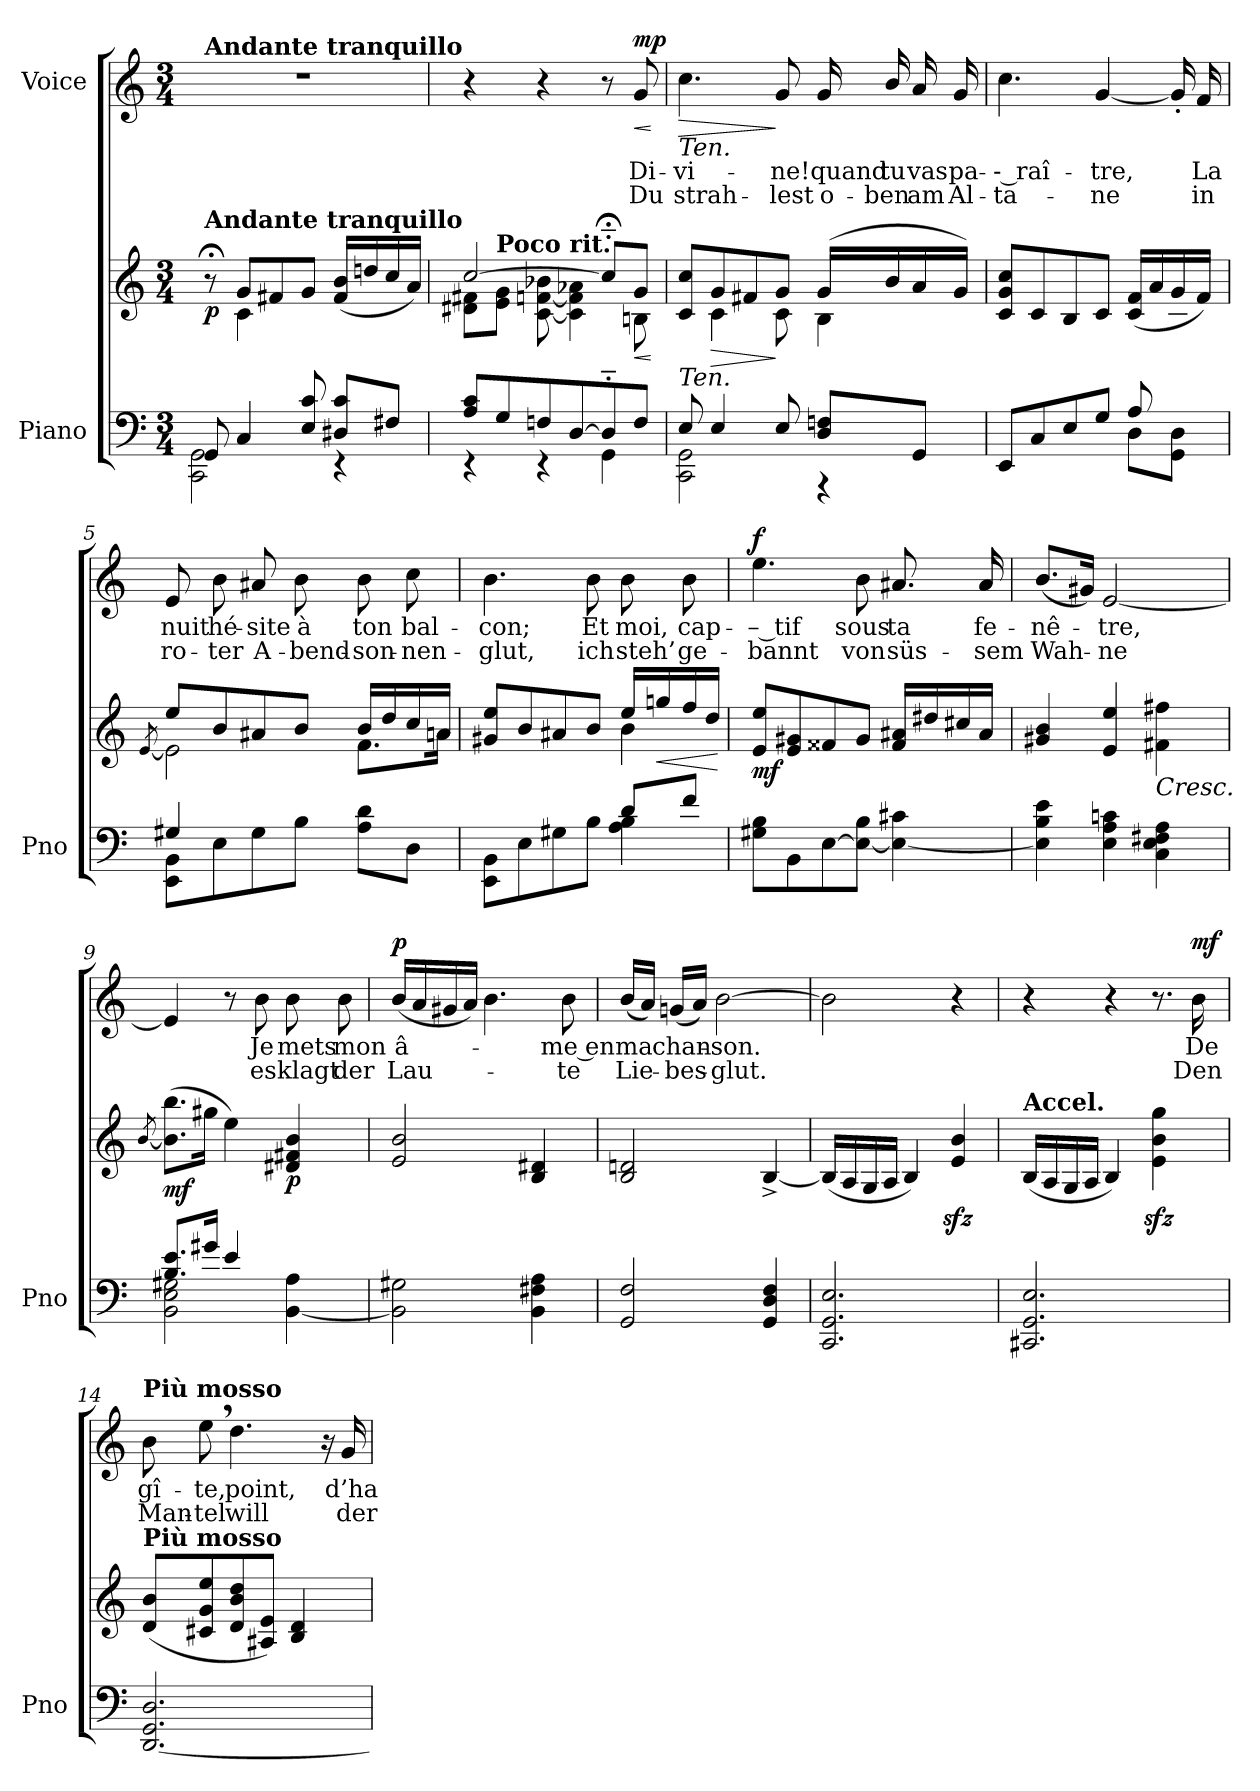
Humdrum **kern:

**kern	**kern	**dynam	**kern	**text	**text	**dynam
*part2	*part2	*part2	*part1	*part1	*part1	*part1
*staff3	*staff2	*staff2/3	*staff1	*staff1	*staff1	*staff1
*I"Piano	*	*	*I"Voice	*	*	*
*I'Pno	*	*	*	*	*	*
*clefF4	*clefG2	*	*clefG2	*	*	*
*k[]	*k[]	*	*k[]	*	*	*
*M3/4	*M3/4	*	*M3/4	*	*	*
=1	=1	=1	=1	=1	=1	=1
*^	*^	*	*	*	*	*
!	!	!	!	!	!LO:TX:a:B:t=Andante tranquillo	!	!	!
!	!	!LO:TX:a:B:t=Andante tranquillo	!	!	!	!	!	!
!	!	!	!	!LO:DY:b	!	!	!	!
8GG/	2CC\ 2GG\	8r;<	8ryy	p	2.r	.	.	.
4C/	.	8g/L	4c\	.	.	.	.	.
.	.	8f#X/	.	.	.	.	.	.
8E/ 8c/	.	8g/J	4.ryy	.	.	.	.	.
8D#X/ 8c/L	4r	(16f#/ 16b/LL	.	.	.	.	.	.
.	.	16ddn/	.	.	.	.	.	.
8F#X/J	.	16cc/	.	.	.	.	.	.
.	.	16a/JJ)	.	.	.	.	.	.
=2	=2	=2	=2	=2	=2	=2	=2	=2
8A/ 8c/L	4r	[2cc/	8d#X\ 8f#X\L	.	4r	.	.	.
!	!	!	!LO:TX:a:B:t=Poco rit.	!	!	!	!	!
8G/	.	.	8e\ 8g\J	.	.	.	.	.
8Fn/	4r	.	[8c\ [8fn\ 8b-X\	.	4r	.	.	.
[8D/	.	.	4c\] 4f\] 4a-X\	.	.	.	.	.
8D'~/]	4GG\	8cc;<'~/L]	.	.	8r	.	.	.
!	!	!	!	!LO:HP:b	!	!LO:LY:b	!LO:LY:b	!LO:HP:b
!	!	!	!	!	!	!	!	!LO:DY:n=1:a
8F/J	.	8g/J	8Bn\	<	8g/	Di-	Du	< mp
*v	*v	*	*	*	*	*	*	*
*	*v	*v	*	*	*	*	*
.	.	[	.	.	.	[
=3	=3	=3	=3	=3	=3	=3
*^	*^	*	*	*	*	*
!	!	!	!	!	!LO:TX:b:i:t=Ten.	!	!	!
!	!	!LO:TX:b:i:t=Ten.	!	!	!	!	!	!
!	!	!	!	!	!	!LO:LY:b	!LO:LY:b	!LO:HP:b
8E/	2CC\ 2GG\	8c/ 8cc/L	8ryy	.	4.cc\	-vi-	strah-	>
!	!	!	!	!LO:HP:b	!	!	!	!
4E/	.	8g/	4c\	>	.	.	.	.
.	.	8f#X/	.	.	.	.	.	.
!	!	!	!	!	!	!LO:LY:b	!LO:LY:b	!
8E/	.	8g/J	8c\	]	8g/	-ne!	-lest	]
!	!	!	!	!	!	!LO:LY:b	!LO:LY:b	!
8D/ 8Fn/L	4r	(<16g/LL	4B\	.	16g/	quand	o-	.
!	!	!	!	!	!	!LO:LY:b	!LO:LY:b	!
.	.	16b/	.	.	16b/	tu	-ben	.
!	!	!	!	!	!	!LO:LY:b	!LO:LY:b	!
8GG/J	.	16a/	.	.	16a/	vas	am	.
!	!	!	!	!	!	!LO:LY:b	!LO:LY:b	!
.	.	16g/JJ)	.	.	16g/	pa-	Al-	.
!!LO:LB:g=z
=4	=4	=4	=4	=4	=4	=4	=4	=4
!	!	!	!	!	!	!LO:LY:b	!LO:LY:b	!
8EE/L	2ryy	8c/ 8g/ 8cc/L	8ryy	.	4.cc\	-- raî-	-ta-	.
*	*	*v	*v	*	*	*	*	*
8C/	.	8c/	.	.	.	.	.
8E/	.	8B/	.	.	.	.	.
!	!	!	!	!	!LO:LY:b	!LO:LY:b	!
8G/J	.	8c/J	.	[4g/	-tre,	-ne	.
8A/L	8D\L	(>16c/ 16f/LL	.	.	.	.	.
.	.	16a/	.	.	.	.	.
*	*	*^	*	*	*	*	*
8ryy	8GG\ 8D\J	16g/	8B\J	.	16g'/]	.	.	.
!	!	!	!	!	!	!LO:LY:b	!LO:LY:b	!
.	.	16f/JJ)	.	.	16f/	La	in	.
=5	=5	=5	=5	=5	=5	=5	=5	=5
.	.	.	[<8qe/	.	.	.	.	.
!	!	!	!	!	!	!LO:LY:b	!LO:LY:b	!
4G#X/	8EE\ 8BB\L	8ee/L	2e\]	.	8e/	nuit	ro-	.
!	!	!	!	!	!	!LO:LY:b	!LO:LY:b	!
.	8E\	8b/	.	.	8b\	hé-	-ter	.
!	!	!	!	!	!	!LO:LY:b	!LO:LY:b	!
4ryy	8G#\	8a#X/	.	.	8a#X/	-site	A-	.
!	!	!	!	!	!	!LO:LY:b	!LO:LY:b	!
.	8B\J	8b/J	.	.	8b\	à	-bend-	.
!	!	!	!	!	!	!LO:LY:b	!LO:LY:b	!
8A\ 8d\L	4ryy	16b/LL	8.f\L	.	8b\	ton	-son-	.
.	.	16dd/	.	.	.	.	.	.
!	!	!	!	!	!	!LO:LY:b	!LO:LY:b	!
8D\J	.	16cc/	.	.	8cc\	bal-	-nen-	.
.	.	16an/JJ	16a\Jk	.	.	.	.	.
=6	=6	=6	=6	=6	=6	=6	=6	=6
!	!	!	!	!	!	!LO:LY:b	!LO:LY:b	!
8EE\ 8BB\L	2ryy	8g#X/ 8ee/L	2ryy	.	4.b\	-con;	-glut,	.
8E\	.	8b/	.	.	.	.	.	.
8G#X\	.	8a#X/	.	.	.	.	.	.
!	!	!	!	!	!	!LO:LY:b	!LO:LY:b	!
8B\J	.	8b/J	.	.	8b\	Et	ich	.
!	!	!	!	!	!	!LO:LY:b	!LO:LY:b	!
8d/L	4A\ 4B\	16ee/LL	4b\	.	8b\	moi,	steh’	.
!	!	!	!	!LO:HP:b	!	!	!	!
.	.	16ggn/	.	<	.	.	.	.
!	!	!	!	!	!	!LO:LY:b	!LO:LY:b	!
8f/J	.	16ff/	.	.	8b\	cap-	ge-	.
.	.	16dd/JJ	.	.	.	.	.	.
*v	*v	*	*	*	*	*	*	*
*	*v	*v	*	*	*	*	*
.	.	[	.	.	.	.
!!LO:LB:g=z
=7	=7	=7	=7	=7	=7	=7
!	!	!LO:DY:b	!	!LO:LY:b	!LO:LY:b	!LO:DY:a
8G#X\ 8B\L	8e/ 8ee/L	mf	4.ee\	-– tif	-bannt	f
8BB\	8e/ 8g#X/	.	.	.	.	.
[8E\	8f##X/	.	.	.	.	.
!	!	!	!	!LO:LY:b	!LO:LY:b	!
8E\_ 8B\J	8g#/J	.	8b\	sous	von	.
!	!	!	!	!LO:LY:b	!LO:LY:b	!
4E\_ 4c#X\	16f##/ 16a#X/LL	.	8.a#X/	ta	süs-	.
.	16dd#X/	.	.	.	.	.
.	16cc#X/	.	.	.	.	.
!	!	!	!	!LO:LY:b	!LO:LY:b	!
.	16a#/JJ	.	16a#/	fe-	-sem	.
=8	=8	=8	=8	=8	=8	=8
!	!	!	!	!LO:LY:b	!LO:LY:b	!
4E\] 4B\ 4e\	4g#X/ 4b/	.	(8.b/L	-nê-	Wah-	.
.	.	.	16g#X/Jk)	.	.	.
!	!	!	!	!LO:LY:b	!LO:LY:b	!
4E\ 4A\ 4cn\	4e/ 4ee/	.	[2e/	-tre,	-ne	.
!	!LO:TX:b:i:t=Cresc.	!	!	!	!	!
4C\ 4E\ 4F#X\ 4A\	4f#X\ 4ff#X\	.	.	.	.	.
=9	=9	=9	=9	=9	=9	=9
.	[<8qb/	.	.	.	.	.
*^	*	*	*	*	*	*
!	!	!	!LO:DY:b	!	!	!	!
8.B/ 8.e/L	2BB\ 2E\ 2G#X\	(8.b\] 8.bb\L	mf	4e/]	.	.	.
16g#X/Jk	.	16gg#X\Jk	.	.	.	.	.
4e/	.	4ee\)	.	8r	.	.	.
!	!	!	!	!	!LO:LY:b	!LO:LY:b	!
.	.	.	.	8b\	Je	es	.
!	!	!	!LO:DY:b	!	!LO:LY:b	!LO:LY:b	!
[4BB\ 4A\	4ryy	4d#X/ 4f#X/ 4b/	p	8b\	mets	klagt	.
!	!	!	!	!	!LO:LY:b	!LO:LY:b	!
.	.	.	.	8b\	mon	der	.
*v	*v	*	*	*	*	*	*
=10	=10	=10	=10	=10	=10	=10
!	!	!	!	!LO:LY:b	!LO:LY:b	!LO:DY:a
2BB\] 2G#X\	2e/ 2b/	.	(16b/LL	â-	Lau-	p
.	.	.	16a/	.	.	.
.	.	.	16g#X/	.	.	.
.	.	.	16a/JJ)	.	.	.
.	.	.	4.b\	.	.	.
4BB\ 4F#X\ 4A\	4B/ 4d#X/	.	.	.	.	.
!	!	!	!	!LO:LY:b	!LO:LY:b	!
.	.	.	8b\	me en	-te	.
!!LO:PB:g=z
=11	=11	=11	=11	=11	=11	=11
!	!	!	!	!LO:LY:b	!LO:LY:b	!
2GG/ 2F/	2B/ 2dn/	.	(16b/LL	ma	Lie-	.
.	.	.	16a/JJ)	.	.	.
!	!	!	!	!LO:LY:b	!LO:LY:b	!
.	.	.	(16gn/LL	chan-	-bes-	.
.	.	.	16a/JJ)	.	.	.
!	!	!	!	!LO:LY:b	!LO:LY:b	!
.	.	.	[2b\	-son.	-glut.	.
4GG/ 4D/ 4F/	[4B^/	.	.	.	.	.
=12	=12	=12	=12	=12	=12	=12
2.CC/ 2.GG/ 2.E/	(16B/LL]	.	2b\]	.	.	.
.	16A/	.	.	.	.	.
.	16G/	.	.	.	.	.
.	16A/JJ	.	.	.	.	.
.	4B/)	.	.	.	.	.
.	4e/zz< 4b/zz<	.	4r	.	.	.
=13	=13	=13	=13	=13	=13	=13
!	!LO:TX:a:B:t=Accel.	!	!	!	!	!
2.CC#X/ 2.GG/ 2.E/	(16B/LL	.	4r	.	.	.
.	16A/	.	.	.	.	.
.	16G/	.	.	.	.	.
.	16A/JJ	.	.	.	.	.
.	4B/)	.	4r	.	.	.
.	4e\zz< 4b\zz< 4gg\zz<	.	8.r	.	.	.
!	!	!	!	!LO:LY:b	!LO:LY:b	!LO:DY:a
.	.	.	16b\	De	Den	mf
=14	=14	=14	=14	=14	=14	=14
!	!	!	!LO:TX:a:B:t=Più mosso	!	!	!
!	!LO:TX:a:B:t=Più mosso	!	!	!	!	!
!	!	!	!	!LO:LY:b	!LO:LY:b	!
[<2.DD/ 2.GG/ 2.D/	(8d/ 8b/L	.	8b\	gî-	Man-	.
!	!	!	!	!LO:LY:b	!LO:LY:b	!
.	8c#X/ 8g/ 8ee/	.	8ee,\	-te,	-tel	.
!	!	!	!	!LO:LY:b	!LO:LY:b	!
.	8d/ 8b/ 8dd/	.	4.dd\	point,	will	.
.	8A#X/ 8e/J)	.	.	.	.	.
.	4B/ 4d/	.	.	.	.	.
.	.	.	16r	.	.	.
!	!	!	!	!LO:LY:b	!LO:LY:b	!
.	.	.	16g/	d’ha-	der	.
=	=	=	=	=	=	=
*-	*-	*-	*-	*-	*-	*-
